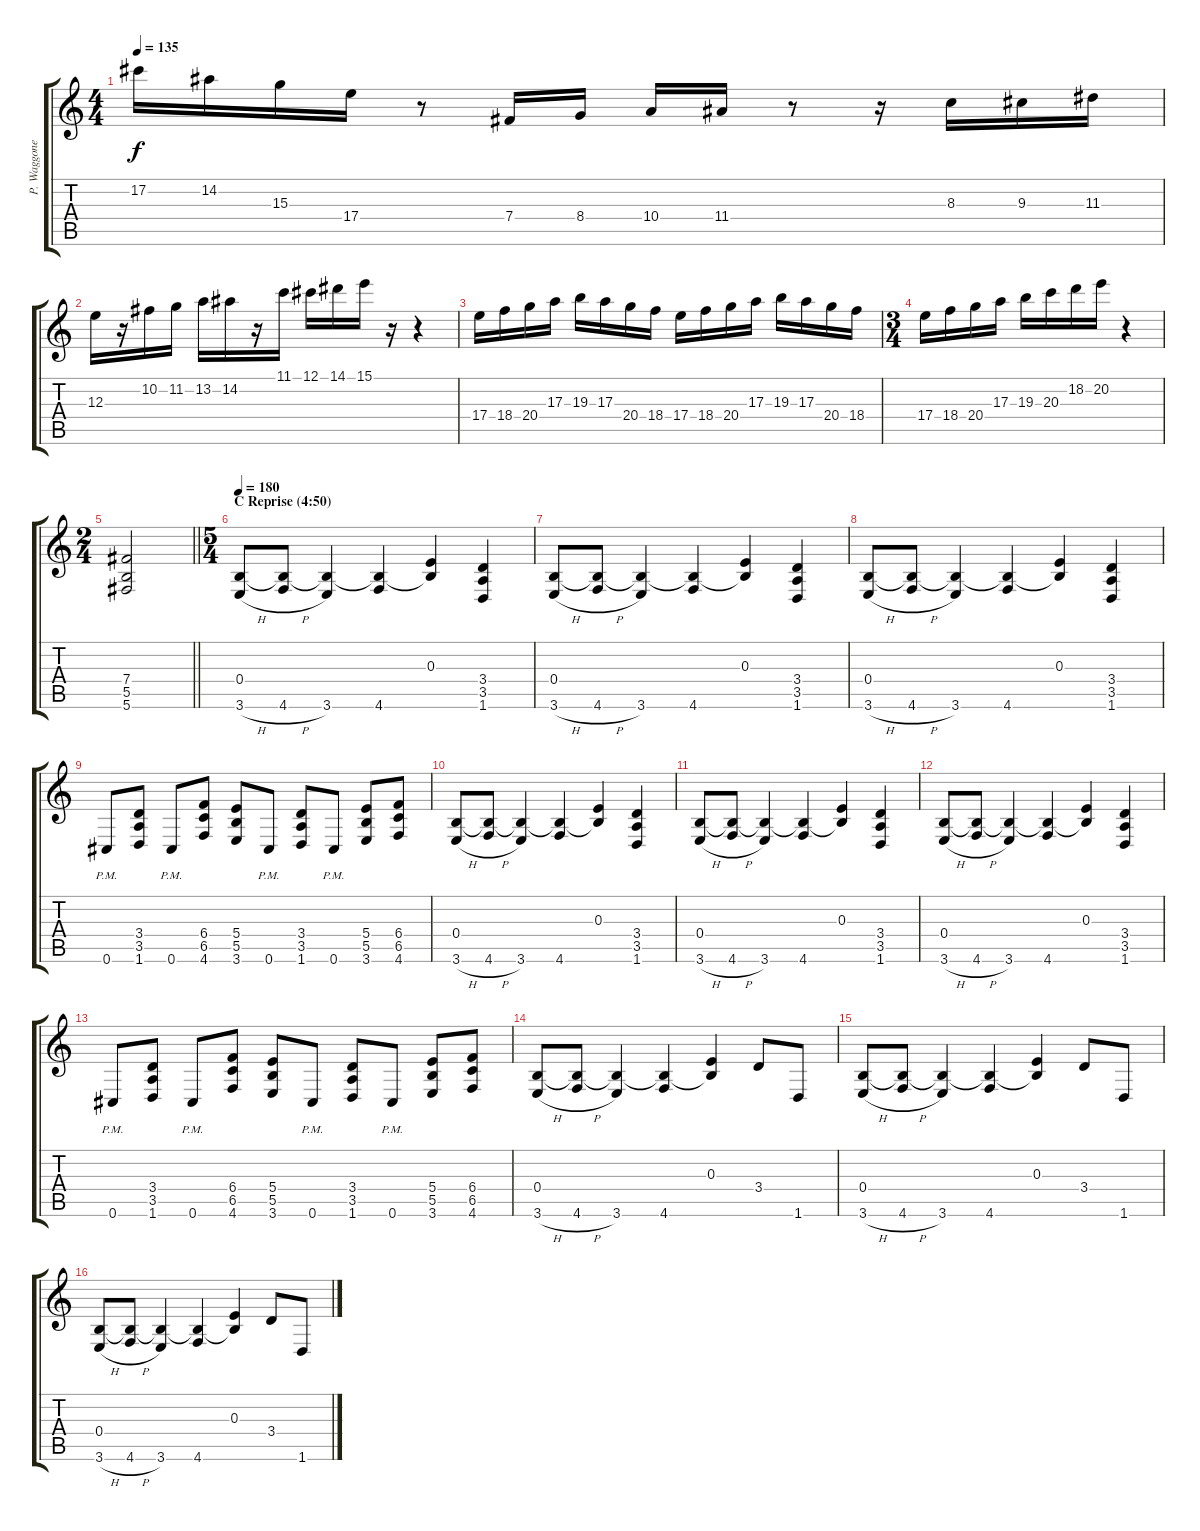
\track ("P. Waggoner Gtr." "P. Waggone") {instrument distortionguitar}
\staff {score tabs}
\tuning (Db4 Ab3 E3 B2 Gb2 Db2) {hide}
\ts (4 4)
\tempo 135
\clef g2
\ks c
17.2.16{dy f} 14.2.16 15.3.16 17.4.16 r.8 7.4.16 8.4.16 10.4.16 11.4.16 r.8 r.16 8.3.16 9.3.16 11.3.16 |
12.3.16 r.16 10.2.16 11.2.16 13.2.16 14.2.16 r.16 11.1.16 12.1.16 14.1.16 15.1.16 r.16 r.4 |
17.4.16 18.4.16 20.4.16 17.3.16 19.3.16 17.3.16 20.4.16 18.4.16 17.4.16 18.4.16 20.4.16 17.3.16 19.3.16 17.3.16 20.4.16 18.4.16 |
\ts (3 4)
17.4.16 18.4.16 20.4.16 17.3.16 19.3.16 20.3.16 18.2.16 20.2.16 r.4 |
\ts (2 4)
\barLineRight lightlight
(7.4 5.5 5.6).2 |
\ts (5 4)
\section ("" "C Reprise (4:50)")
\tempo 180
(0.4 3.6{h}).8 (0.4{t} 4.6{h}).8 (0.4{t} 3.6).4 (0.4{t} 4.6).4 (0.3 0.4{t}).4 (3.4 3.5 1.6).4 |
(0.4 3.6{h}).8 (0.4{t} 4.6{h}).8 (0.4{t} 3.6).4 (0.4{t} 4.6).4 (0.3 0.4{t}).4 (3.4 3.5 1.6).4 |
(0.4 3.6{h}).8 (0.4{t} 4.6{h}).8 (0.4{t} 3.6).4 (0.4{t} 4.6).4 (0.3 0.4{t}).4 (3.4 3.5 1.6).4 |
0.6{pm}.8 (3.4 3.5 1.6).8 0.6{pm}.8 (6.4 6.5 4.6).8 (5.4 5.5 3.6).8 0.6{pm}.8 (3.4 3.5 1.6).8 0.6{pm}.8 (5.4 5.5 3.6).8 (6.4 6.5 4.6).8 |
(0.4 3.6{h}).8 (0.4{t} 4.6{h}).8 (0.4{t} 3.6).4 (0.4{t} 4.6).4 (0.3 0.4{t}).4 (3.4 3.5 1.6).4 |
(0.4 3.6{h}).8 (0.4{t} 4.6{h}).8 (0.4{t} 3.6).4 (0.4{t} 4.6).4 (0.3 0.4{t}).4 (3.4 3.5 1.6).4 |
(0.4 3.6{h}).8 (0.4{t} 4.6{h}).8 (0.4{t} 3.6).4 (0.4{t} 4.6).4 (0.3 0.4{t}).4 (3.4 3.5 1.6).4 |
0.6{pm}.8 (3.4 3.5 1.6).8 0.6{pm}.8 (6.4 6.5 4.6).8 (5.4 5.5 3.6).8 0.6{pm}.8 (3.4 3.5 1.6).8 0.6{pm}.8 (5.4 5.5 3.6).8 (6.4 6.5 4.6).8 |
(0.4 3.6{h}).8 (0.4{t} 4.6{h}).8 (0.4{t} 3.6).4 (0.4{t} 4.6).4 (0.3 0.4{t}).4 3.4.8 1.6.8 |
(0.4 3.6{h}).8 (0.4{t} 4.6{h}).8 (0.4{t} 3.6).4 (0.4{t} 4.6).4 (0.3 0.4{t}).4 3.4.8 1.6.8 |
(0.4 3.6{h}).8 (0.4{t} 4.6{h}).8 (0.4{t} 3.6).4 (0.4{t} 4.6).4 (0.3 0.4{t}).4 3.4.8 1.6.8
